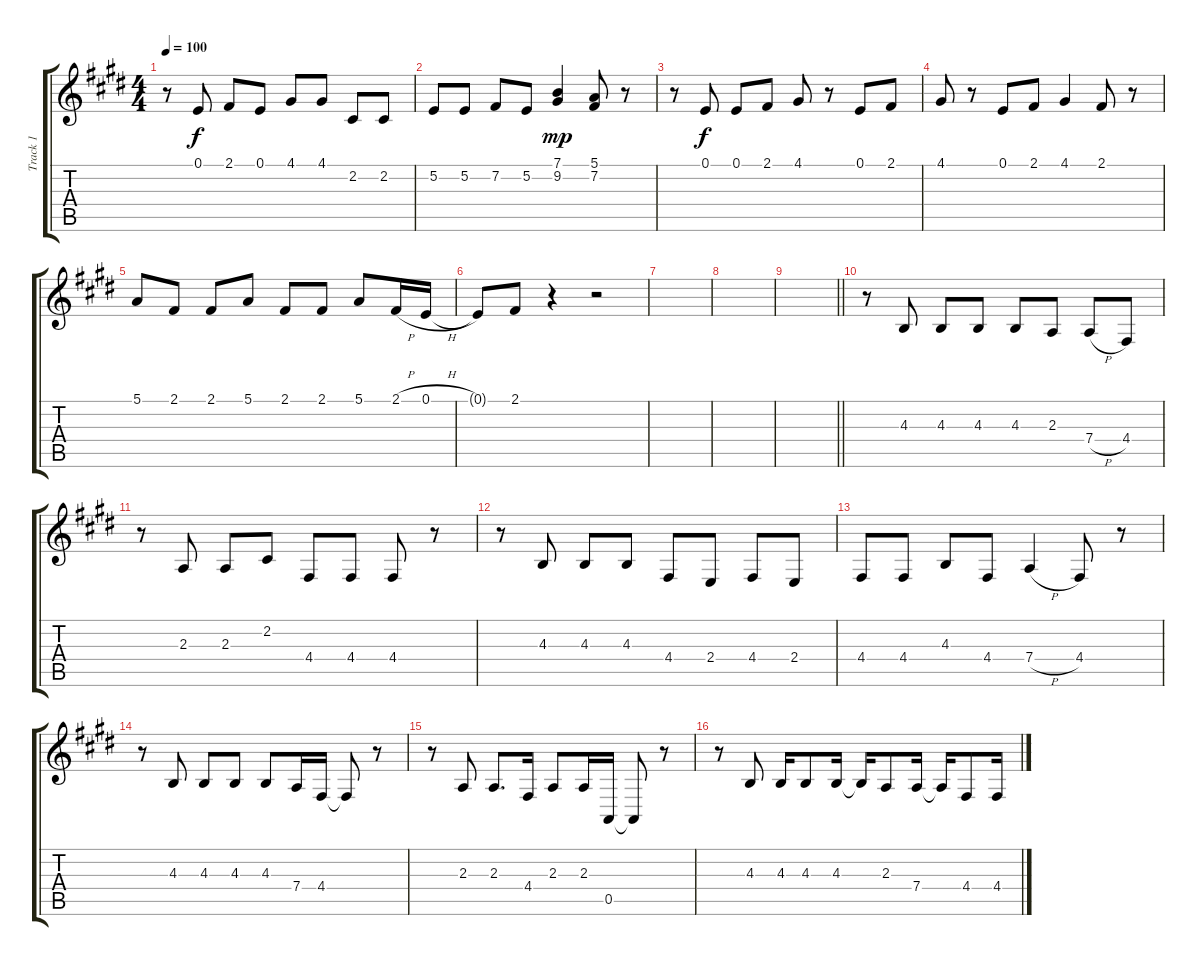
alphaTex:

\track ("Track 1" "Track 1") {instrument tenorsax}
\staff {score tabs}
\tuning (E4 B3 G3 D3 A2 E2) {hide}
\ts (4 4)
\tempo 100
\clef g2
\ks e
r.8{dy mp} 0.1.8{dy f} 2.1.8 0.1.8 4.1.8 4.1.8 2.2.8 2.2.8 |
5.2.8 5.2.8 7.2.8 5.2.8 (7.1 9.2).4{dy mp} (5.1 7.2).8 r.8 |
r.8 0.1.8{dy f} 0.1.8 2.1.8 4.1.8 r.8 0.1.8 2.1.8 |
4.1.8 r.8 0.1.8 2.1.8 4.1.4 2.1.8 r.8 |
5.1.8 2.1.8 2.1.8 5.1.8 2.1.8 2.1.8 5.1.8 2.1{h}.16 0.1{h}.16 |
0.1{t}.8 2.1.8 r.4 r.2 |
|
|
\barLineRight lightlight
|
r.8 4.3.8 4.3.8 4.3.8 4.3.8 2.3.8 7.4{h}.8 4.4.8 |
r.8 2.3.8 2.3.8 2.2.8 4.4.8 4.4.8 4.4.8 r.8 |
r.8 4.3.8 4.3.8 4.3.8 4.4.8 2.4.8 4.4.8 2.4.8 |
4.4.8 4.4.8 4.3.8 4.4.8 7.4{h}.4 4.4.8 r.8 |
r.8 4.3.8 4.3.8 4.3.8 4.3.8 7.4.16 4.4.16 4.4{t}.8 r.8 |
r.8 2.3.8 2.3.8{d} 4.4.16 2.3.8 2.3.16 0.5.16 0.5{t}.8 r.8 |
r.8 4.3.8 4.3.16 4.3.8 4.3.16 4.3{t}.16 2.3.8 7.4.16 7.4{t}.16 4.4.8 4.4.16
